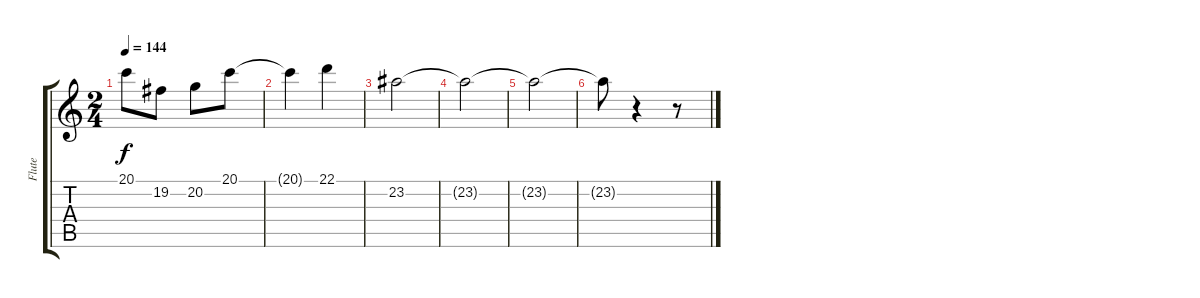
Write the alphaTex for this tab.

\track ("Flute               " "Flute     ") {instrument flute}
\staff {score tabs}
\tuning (E4 B3 G3 D3 A2 E2) {hide}
\ts (2 4)
\tempo 144
\clef g2
\ks c
20.1.8{dy f} 19.2.8 20.2.8 20.1.8 |
20.1{t}.4 22.1.4 |
23.2.2 |
23.2{t}.2 |
23.2{t}.2 |
23.2{t}.8 r.4 r.8
